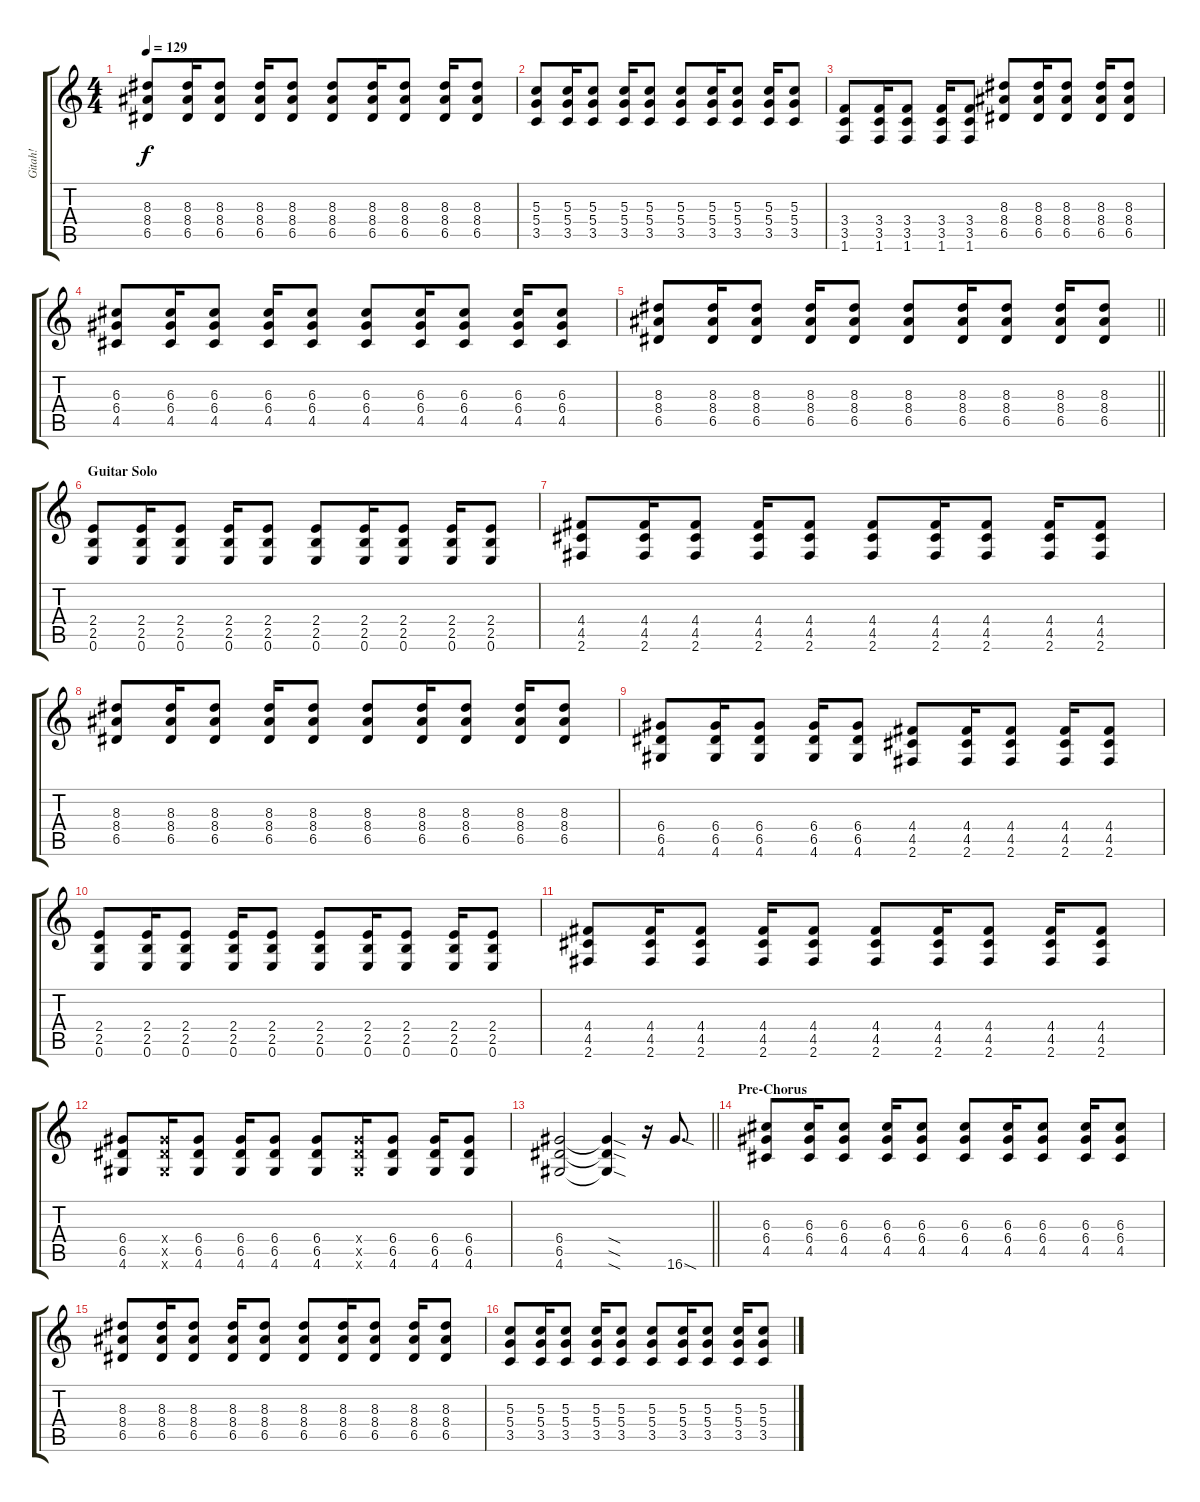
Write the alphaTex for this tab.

\track ("Gitah!" "Gitah!") {instrument overdrivenguitar}
\staff {score tabs}
\tuning (E4 B3 G3 D3 A2 E2) {hide}
\ts (4 4)
\tempo 129
\clef g2
\ks c
(8.3 8.4 6.5).8{dy f} (8.3 8.4 6.5).16 (8.3 8.4 6.5).8 (8.3 8.4 6.5).16 (8.3 8.4 6.5).8 (8.3 8.4 6.5).8 (8.3 8.4 6.5).16 (8.3 8.4 6.5).8 (8.3 8.4 6.5).16 (8.3 8.4 6.5).8 |
(5.3 5.4 3.5).8 (5.3 5.4 3.5).16 (5.3 5.4 3.5).8 (5.3 5.4 3.5).16 (5.3 5.4 3.5).8 (5.3 5.4 3.5).8 (5.3 5.4 3.5).16 (5.3 5.4 3.5).8 (5.3 5.4 3.5).16 (5.3 5.4 3.5).8 |
(3.4 3.5 1.6).8 (3.4 3.5 1.6).16 (3.4 3.5 1.6).8 (3.4 3.5 1.6).16 (3.4 3.5 1.6).8 (8.3 8.4 6.5).8 (8.3 8.4 6.5).16 (8.3 8.4 6.5).8 (8.3 8.4 6.5).16 (8.3 8.4 6.5).8 |
(6.3 6.4 4.5).8 (6.3 6.4 4.5).16 (6.3 6.4 4.5).8 (6.3 6.4 4.5).16 (6.3 6.4 4.5).8 (6.3 6.4 4.5).8 (6.3 6.4 4.5).16 (6.3 6.4 4.5).8 (6.3 6.4 4.5).16 (6.3 6.4 4.5).8 |
\barLineRight lightlight
(8.3 8.4 6.5).8 (8.3 8.4 6.5).16 (8.3 8.4 6.5).8 (8.3 8.4 6.5).16 (8.3 8.4 6.5).8 (8.3 8.4 6.5).8{balance 8} (8.3 8.4 6.5).16 (8.3 8.4 6.5).8 (8.3 8.4 6.5).16 (8.3 8.4 6.5).8 |
\section ("" "Guitar Solo")
(2.4 2.5 0.6).8 (2.4 2.5 0.6).16 (2.4 2.5 0.6).8 (2.4 2.5 0.6).16 (2.4 2.5 0.6).8 (2.4 2.5 0.6).8 (2.4 2.5 0.6).16 (2.4 2.5 0.6).8 (2.4 2.5 0.6).16 (2.4 2.5 0.6).8 |
(4.4 4.5 2.6).8 (4.4 4.5 2.6).16 (4.4 4.5 2.6).8 (4.4 4.5 2.6).16 (4.4 4.5 2.6).8 (4.4 4.5 2.6).8 (4.4 4.5 2.6).16 (4.4 4.5 2.6).8 (4.4 4.5 2.6).16 (4.4 4.5 2.6).8 |
(8.3 8.4 6.5).8 (8.3 8.4 6.5).16 (8.3 8.4 6.5).8 (8.3 8.4 6.5).16 (8.3 8.4 6.5).8 (8.3 8.4 6.5).8 (8.3 8.4 6.5).16 (8.3 8.4 6.5).8 (8.3 8.4 6.5).16 (8.3 8.4 6.5).8 |
(6.4 6.5 4.6).8 (6.4 6.5 4.6).16 (6.4 6.5 4.6).8 (6.4 6.5 4.6).16 (6.4 6.5 4.6).8 (4.4 4.5 2.6).8 (4.4 4.5 2.6).16 (4.4 4.5 2.6).8 (4.4 4.5 2.6).16 (4.4 4.5 2.6).8 |
(2.4 2.5 0.6).8 (2.4 2.5 0.6).16 (2.4 2.5 0.6).8 (2.4 2.5 0.6).16 (2.4 2.5 0.6).8 (2.4 2.5 0.6).8 (2.4 2.5 0.6).16 (2.4 2.5 0.6).8 (2.4 2.5 0.6).16 (2.4 2.5 0.6).8 |
(4.4 4.5 2.6).8 (4.4 4.5 2.6).16 (4.4 4.5 2.6).8 (4.4 4.5 2.6).16 (4.4 4.5 2.6).8 (4.4 4.5 2.6).8 (4.4 4.5 2.6).16 (4.4 4.5 2.6).8 (4.4 4.5 2.6).16 (4.4 4.5 2.6).8 |
(6.4 6.5 4.6).8 (6.4{x} 6.5{x} 4.6{x}).16 (6.4 6.5 4.6).8 (6.4 6.5 4.6).16 (6.4 6.5 4.6).8 (6.4 6.5 4.6).8 (6.4{x} 6.5{x} 4.6{x}).16 (6.4 6.5 4.6).8 (6.4 6.5 4.6).16 (6.4 6.5 4.6).8 |
\barLineRight lightlight
(6.4 6.5 4.6).2 (6.4{sod t} 6.5{sod t} 4.6{sod t}).4 r.16 16.6{sod}.8{d balance 0} |
\section ("" "Pre-Chorus")
(6.3 6.4 4.5).8 (6.3 6.4 4.5).16 (6.3 6.4 4.5).8 (6.3 6.4 4.5).16 (6.3 6.4 4.5).8 (6.3 6.4 4.5).8 (6.3 6.4 4.5).16 (6.3 6.4 4.5).8 (6.3 6.4 4.5).16 (6.3 6.4 4.5).8 |
(8.3 8.4 6.5).8 (8.3 8.4 6.5).16 (8.3 8.4 6.5).8 (8.3 8.4 6.5).16 (8.3 8.4 6.5).8 (8.3 8.4 6.5).8 (8.3 8.4 6.5).16 (8.3 8.4 6.5).8 (8.3 8.4 6.5).16 (8.3 8.4 6.5).8 |
(5.3 5.4 3.5).8 (5.3 5.4 3.5).16 (5.3 5.4 3.5).8 (5.3 5.4 3.5).16 (5.3 5.4 3.5).8 (5.3 5.4 3.5).8 (5.3 5.4 3.5).16 (5.3 5.4 3.5).8 (5.3 5.4 3.5).16 (5.3 5.4 3.5).8
